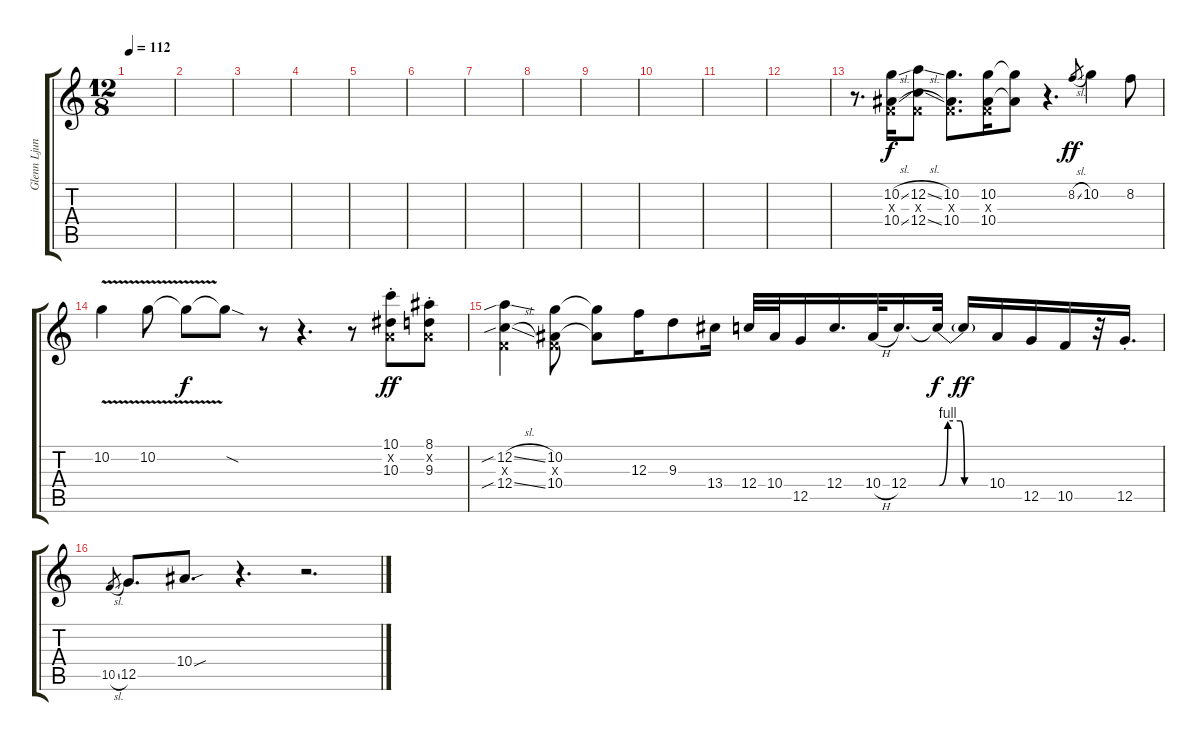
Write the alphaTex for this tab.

\track ("Glenn Ljungstrom (Lead)" "Glenn Ljun") {instrument electricguitarjazz}
\staff {score tabs}
\tuning (D4 A3 F3 C3 G2 D2) {hide}
\ts (12 8)
\tempo 112
\clef g2
\ks c
|
|
|
|
|
|
|
|
|
|
|
|
r.8{d} (10.2{sl} 0.3{x} 10.4{sl}).16 (12.2{sl} 0.3{x} 12.4{sl}).8 (10.2 0.3{x} 10.4).8{d} (10.2 0.3{x} 10.4).16 (10.2{t} 10.4{t}).8 r.4{d} 8.2{sl}.8{gr dy ff} 10.2.4 8.2.8 |
10.2{v}.4 10.2{v}.8 10.2{t}.8{dy f} 10.2{sod t}.8 r.8 r.4{d} r.8 (10.1{st} 0.2{x} 10.3{st}).8{dy ff} (8.1{st} 0.2{x} 9.3{st}).8 |
(12.2{sib sl} 0.3{x} 12.4{sib sl}).4 (10.2 0.3{x} 10.4).8 (10.2{t} 10.4{t}).8 12.3.16 9.3.8 13.4.16 12.4.32 10.4.32 12.5.16 12.4.16{d} 10.4{h}.32 12.4.16{d} 12.4{be (custom 0 0 10 4 25 4 30 0 60 0) t}.32{dy f} 12.4{t}.16{dy ff} 10.4.16 12.5.16 10.5.16 r.32 12.5{st}.16{d} |
10.5{sl}.8{gr} 12.5.8{d} 10.4{sou}.8{d} r.4{d} r.2{d}
